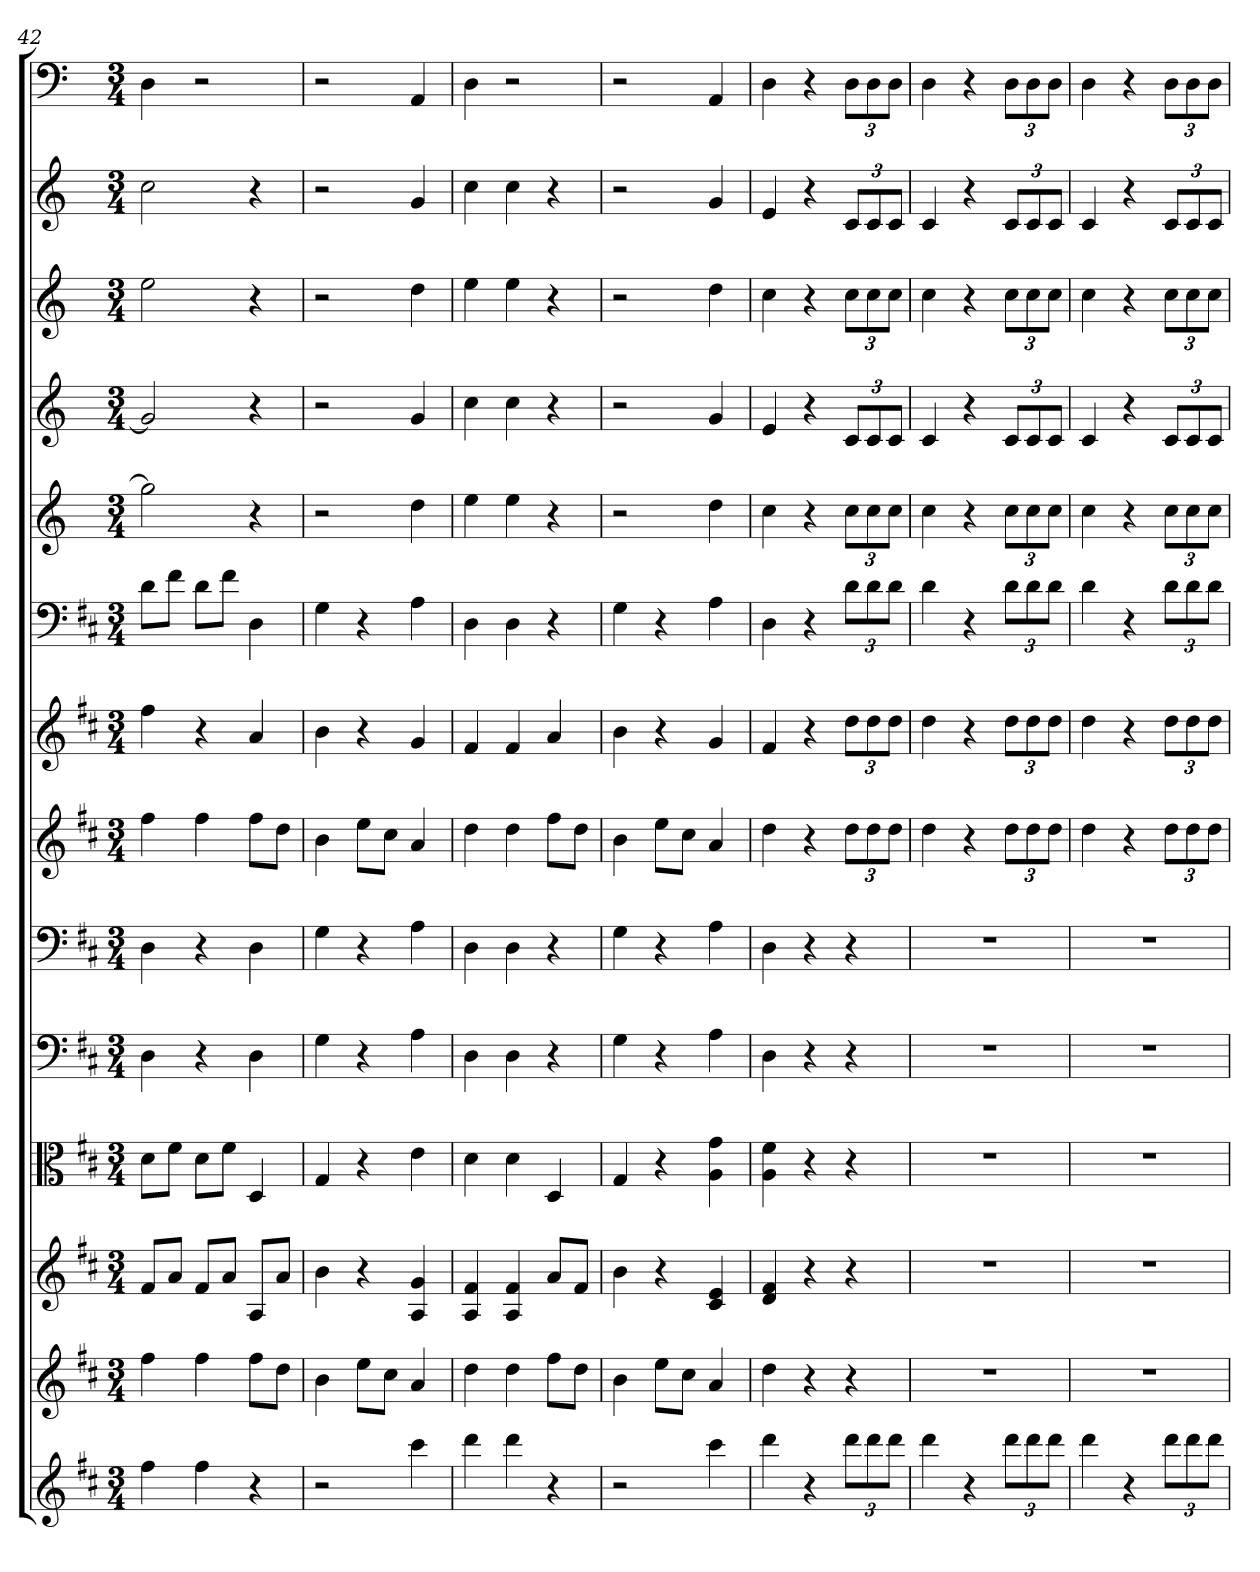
**kern	**kern	**kern	**kern	**kern	**kern	**kern	**kern	**kern	**kern	**kern	**kern	**kern	**kern
*part14	*part13	*part12	*part11	*part10	*part9	*part8	*part7	*part6	*part5	*part4	*part3	*part2	*part1
*staff14	*staff13	*staff12	*staff11	*staff10	*staff9	*staff8	*staff7	*staff6	*staff5	*staff4	*staff3	*staff2	*staff1
*	*	*	*clefC3	*clefF4	*clefF4	*	*	*clefF4	*	*	*	*	*clefF4
*k[f#c#]	*k[f#c#]	*k[f#c#]	*k[f#c#]	*k[f#c#]	*k[f#c#]	*k[f#c#]	*k[f#c#]	*k[f#c#]	*k[]	*k[]	*k[]	*k[]	*k[]
*M3/4	*M3/4	*M3/4	*M3/4	*M3/4	*M3/4	*M3/4	*M3/4	*M3/4	*M3/4	*M3/4	*M3/4	*M3/4	*M3/4
=42	=42	=42	=42	=42	=42	=42	=42	=42	=42	=42	=42	=42	=42
4ff#	4ff#	8f#L	8d\L	4D	4D	4ff#	4ff#	8d\L	2gg]	2g]	2ee	2cc	4D
.	.	8aJ	8f#\J	.	.	.	.	8f#\J	.	.	.	.	.
4ff#	4ff#	8f#L	8d\L	4r	4r	4ff#	4r	8d\L	.	.	.	.	2r
.	.	8aJ	8f#\J	.	.	.	.	8f#\J	.	.	.	.	.
4r	8ff#L	8AL	4D	4D	4D	8ff#L	4a	4D	4r	4r	4r	4r	.
.	8ddJ	8aJ	.	.	.	8ddJ	.	.	.	.	.	.	.
=43	=43	=43	=43	=43	=43	=43	=43	=43	=43	=43	=43	=43	=43
2r	4b	4b	4G	4G	4G	4b	4b	4G	2r	2r	2r	2r	2r
.	8eeL	4r	4r	4r	4r	8eeL	4r	4r	.	.	.	.	.
.	8cc#J	.	.	.	.	8cc#J	.	.	.	.	.	.	.
4ccc#	4a	4A 4g	4e	4A	4A	4a	4g	4A	4dd	4g	4dd	4g	4AA
=44	=44	=44	=44	=44	=44	=44	=44	=44	=44	=44	=44	=44	=44
4ddd	4dd	4A 4f#	4d	4D	4D	4dd	4f#	4D	4ee	4cc	4ee	4cc	4D
4ddd	4dd	4A 4f#	4d	4D	4D	4dd	4f#	4D	4ee	4cc	4ee	4cc	2r
4r	8ff#L	8aL	4D	4r	4r	8ff#L	4a	4r	4r	4r	4r	4r	.
.	8ddJ	8f#J	.	.	.	8ddJ	.	.	.	.	.	.	.
=45	=45	=45	=45	=45	=45	=45	=45	=45	=45	=45	=45	=45	=45
2r	4b	4b	4G	4G	4G	4b	4b	4G	2r	2r	2r	2r	2r
.	8eeL	4r	4r	4r	4r	8eeL	4r	4r	.	.	.	.	.
.	8cc#J	.	.	.	.	8cc#J	.	.	.	.	.	.	.
4ccc#	4a	4c# 4e	4A 4g	4A	4A	4a	4g	4A	4dd	4g	4dd	4g	4AA
=46	=46	=46	=46	=46	=46	=46	=46	=46	=46	=46	=46	=46	=46
4ddd	4dd	4d 4f#	4A 4f#	4D	4D	4dd	4f#	4D	4cc	4e	4cc	4e	4D
4r	4r	4r	4r	4r	4r	4r	4r	4r	4r	4r	4r	4r	4r
12dddL	4r	4r	4r	4r	4r	12ddL	12ddL	12d\L	12ccL	12cL	12ccL	12cL	12D\L
12ddd	.	.	.	.	.	12dd	12dd	12d\	12cc	12c	12cc	12c	12D\
12dddJ	.	.	.	.	.	12ddJ	12ddJ	12d\J	12ccJ	12cJ	12ccJ	12cJ	12D\J
=47	=47	=47	=47	=47	=47	=47	=47	=47	=47	=47	=47	=47	=47
4ddd	2.r	2.r	2.r	2.r	2.r	4dd	4dd	4d	4cc	4c	4cc	4c	4D
4r	.	.	.	.	.	4r	4r	4r	4r	4r	4r	4r	4r
12dddL	.	.	.	.	.	12ddL	12ddL	12d\L	12ccL	12cL	12ccL	12cL	12D\L
12ddd	.	.	.	.	.	12dd	12dd	12d\	12cc	12c	12cc	12c	12D\
12dddJ	.	.	.	.	.	12ddJ	12ddJ	12d\J	12ccJ	12cJ	12ccJ	12cJ	12D\J
=48	=48	=48	=48	=48	=48	=48	=48	=48	=48	=48	=48	=48	=48
4ddd	2.r	2.r	2.r	2.r	2.r	4dd	4dd	4d	4cc	4c	4cc	4c	4D
4r	.	.	.	.	.	4r	4r	4r	4r	4r	4r	4r	4r
12dddL	.	.	.	.	.	12ddL	12ddL	12d\L	12ccL	12cL	12ccL	12cL	12D\L
12ddd	.	.	.	.	.	12dd	12dd	12d\	12cc	12c	12cc	12c	12D\
12dddJ	.	.	.	.	.	12ddJ	12ddJ	12d\J	12ccJ	12cJ	12ccJ	12cJ	12D\J
=	=	=	=	=	=	=	=	=	=	=	=	=	=
*-	*-	*-	*-	*-	*-	*-	*-	*-	*-	*-	*-	*-	*-
